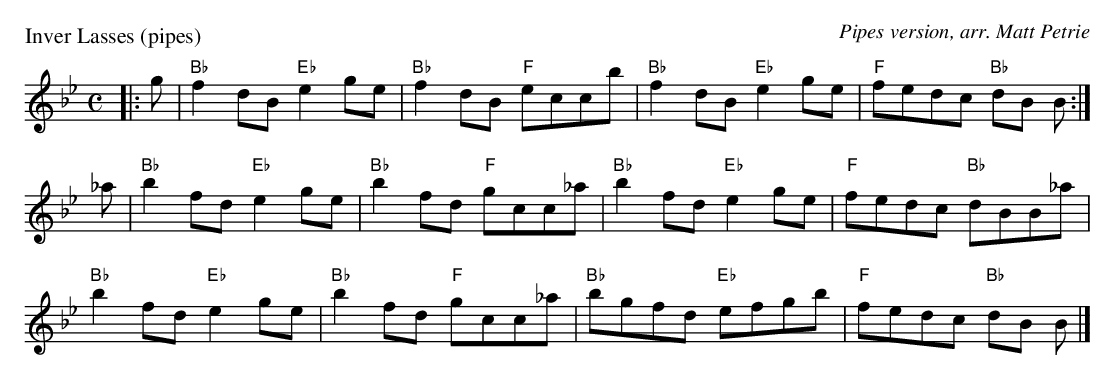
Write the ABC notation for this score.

X:1
P: Inver Lasses (pipes)
C: Pipes version, arr. Matt Petrie
M: C
L: 1/8
K: Bb
|:g|"Bb"f2 dB "Eb"e2 ge|"Bb"f2 dB "F"eccb|"Bb"f2 dB "Eb"e2 ge|"F"fedc "Bb"dB B :|
_a|"Bb"b2 fd "Eb"e2 ge|"Bb"b2 fd "F"gcc_a|"Bb"b2 fd "Eb"e2 ge|"F"fedc "Bb"dBB_a|
"Bb"b2 fd "Eb"e2 ge|"Bb"b2 fd "F"gcc_a|"Bb"bgfd "Eb"efgb|"F"fedc "Bb"dB B |]
